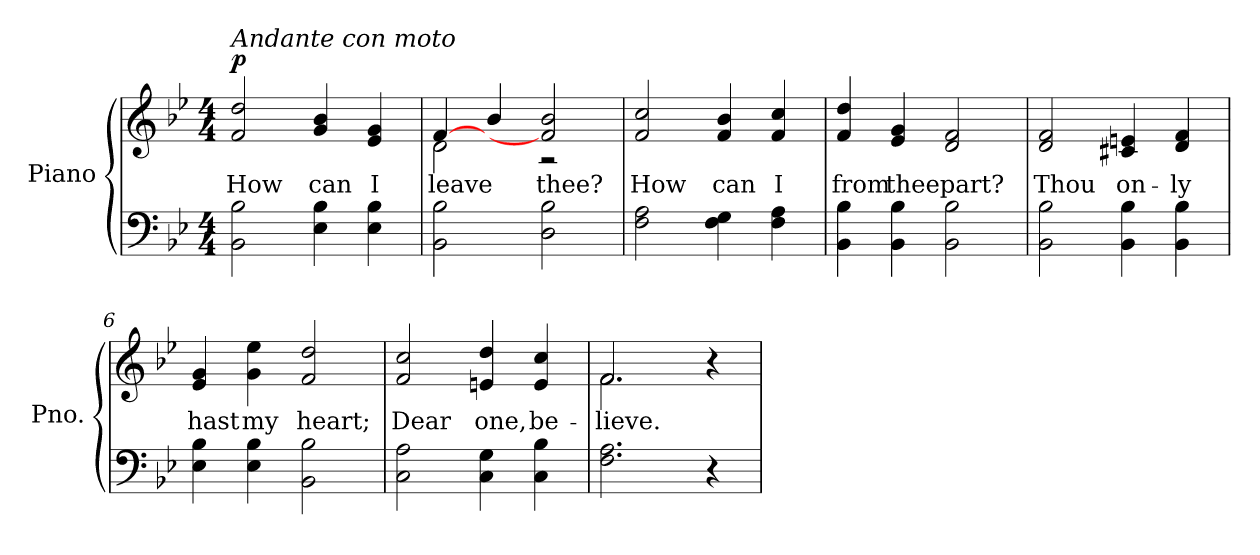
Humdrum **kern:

**kern	**kern	**text	**dynam
*part1	*part1	*part1	*part1
*staff2	*staff1	*staff1	*staff1/2
*I"Piano	*	*	*
*I'Pno.	*	*	*
!!LO:PB:g=z
*clefF4	*clefG2	*	*
*k[b-e-]	*k[b-e-]	*	*
*B-:	*B-:	*	*
*M4/4	*M4/4	*	*
=1	=1	=1	=1
!	!LO:TX:a:i:t=Andante con moto	!	!
!	!	!LO:LY:b:color=#000000	!
2BB-i\ 2B-i	2fi/ 2ddi	How	p
!	!	!LO:LY:b:color=#000000	!
4E-i\ 4B-i	4gi/ 4b-i	can	.
!	!	!LO:LY:b:color=#000000	!
4E-i\ 4B-i	4e-i/ 4gi	I	.
=2	=2	=2	=2
!	!	!LO:LY:b:color=#000000	!
*	*^	*	*
2BB-i\ 2B-i	[4fi/	2di\	leave	.
.	4b-i/	.	.	.
!	!	!	!LO:LY:b:color=#000000	!
2Di\ 2B-i	2fi/] 2b-i	2r	thee?	.
*	*v	*v	*	*
=3	=3	=3	=3
*	*^	*	*
!	!	!	!LO:LY:b:color=#000000	!
*	*v	*v	*	*
2Fi\ 2Ai	2fi/ 2cci	How	.
!	!	!LO:LY:b:color=#000000	!
4Fi\ 4Gi	4fi/ 4b-i	can	.
!	!	!LO:LY:b:color=#000000	!
4Fi\ 4Ai	4fi/ 4cci	I	.
=4	=4	=4	=4
!	!	!LO:LY:b:color=#000000	!
4BB-i\ 4B-i	4fi/ 4ddi	from	.
!	!	!LO:LY:b:color=#000000	!
4BB-i\ 4B-i	4e-i/ 4gi	thee	.
!	!	!LO:LY:b:color=#000000	!
2BB-i\ 2B-i	2di/ 2fi	part?	.
=5	=5	=5	=5
!	!	!LO:LY:b:color=#000000	!
2BB-i\ 2B-i	2di/ 2fi	Thou	.
!	!	!LO:LY:b:color=#000000	!
4BB-i\ 4B-i	4c#Xi/ 4eni	on-	.
!	!	!LO:LY:b:color=#000000	!
4BB-i\ 4B-i	4di/ 4fi	-ly	.
!!LO:LB:g=z
=6	=6	=6	=6
!	!	!LO:LY:b:color=#000000	!
4E-i\ 4B-i	4e-i/ 4gi	hast	.
!	!	!LO:LY:b:color=#000000	!
4E-i\ 4B-i	4gi\ 4ee-i	my	.
!	!	!LO:LY:b:color=#000000	!
2BB-i\ 2B-i	2fi/ 2ddi	heart;	.
=7	=7	=7	=7
!	!	!LO:LY:b:color=#000000	!
2Ci\ 2Ai	2fi/ 2cci	Dear	.
!	!	!LO:LY:b:color=#000000	!
4Ci\ 4Gi	4eni/ 4ddi	one,	.
!	!	!LO:LY:b:color=#000000	!
4Ci\ 4B-i	4ei/ 4cci	be-	.
=8	=8	=8	=8
!	!	!LO:LY:b:color=#000000	!
*	*^	*	*
2.Fi\ 2.Ai	2.fi/	2.fi\	-lieve.	.
4r	4r	4ryy	.	.
*	*v	*v	*	*
=	=	=	=
*-	*-	*-	*-
